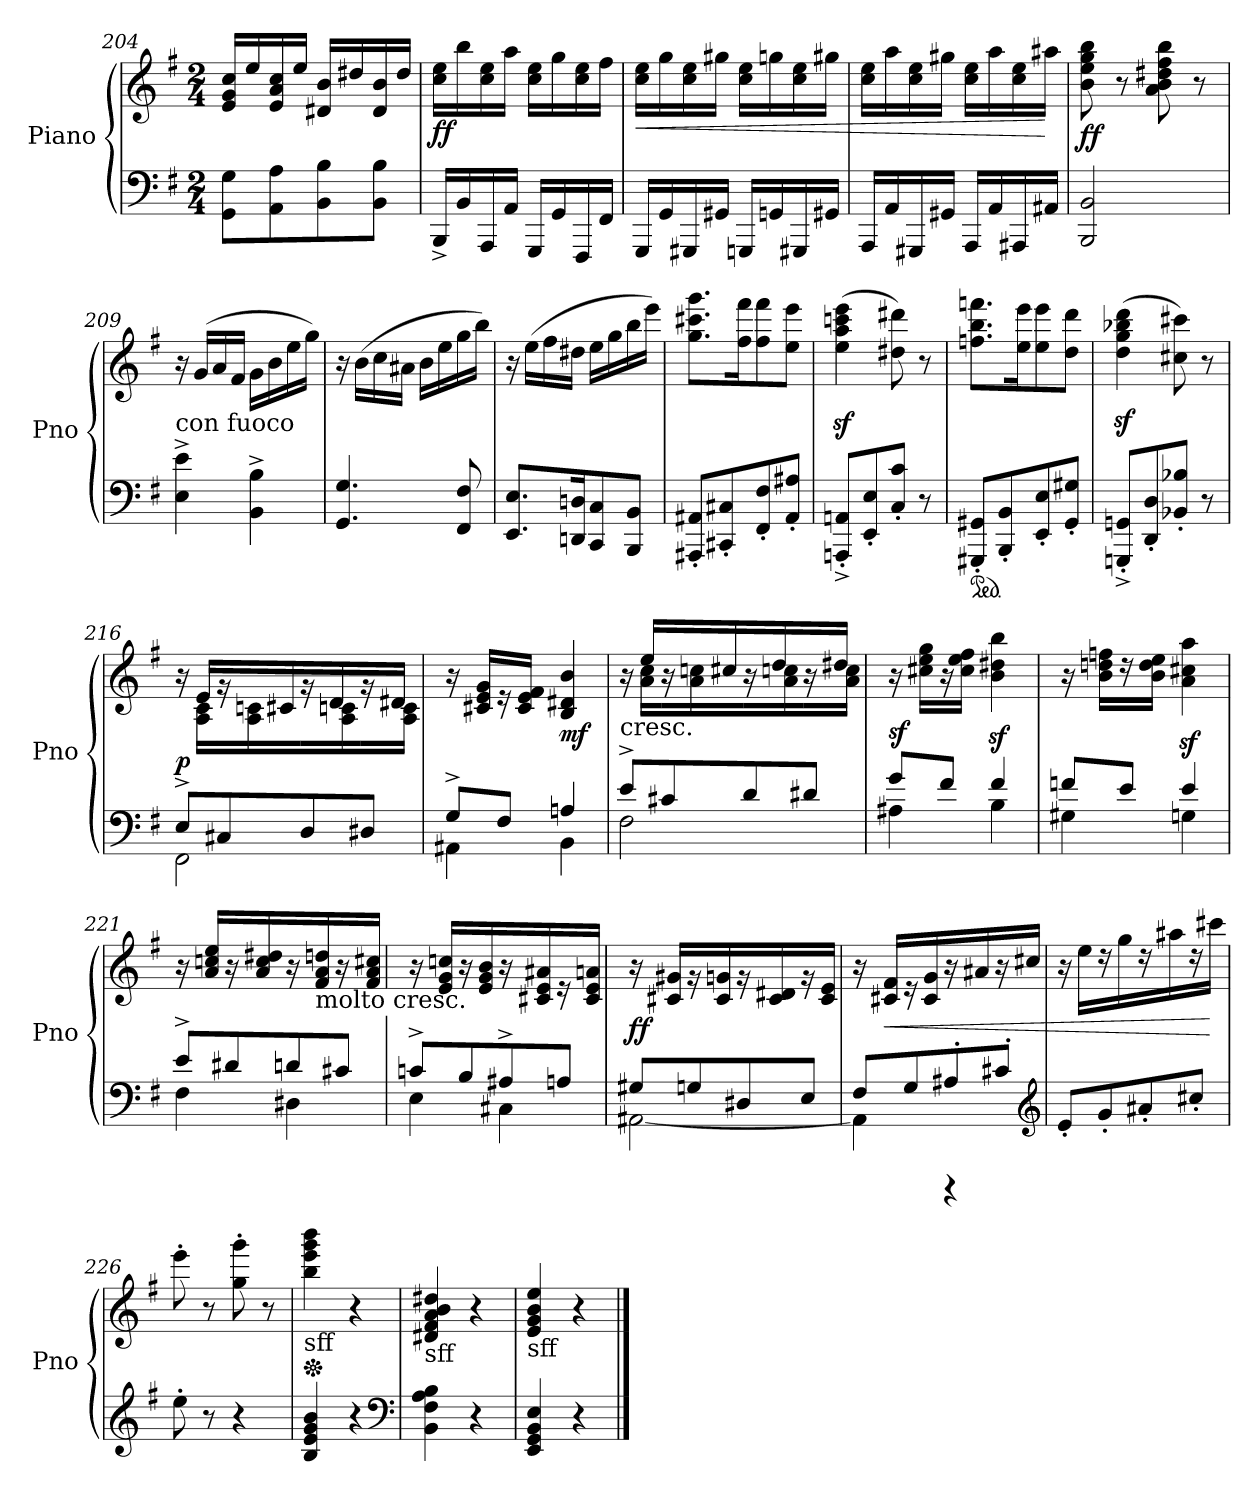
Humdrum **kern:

**kern	**kern	**dynam
*part1	*part1	*part1
*staff2	*staff1	*staff1/2
*I"Piano	*	*
*I'Pno	*	*
!!LO:LB:g=z
*clefF4	*clefG2	*
*k[f#]	*k[f#]	*
*G:	*G:	*
*M2/4	*M2/4	*
=204	=204	=204
8GG\ 8G\L	16e/ 16g/ 16cc/LL	.
.	16ee/	.
8AA\ 8A\	16e/ 16a/ 16cc/	.
.	16ee/JJ	.
8BB\ 8B\	16d#X/ 16b/LL	.
.	16dd#X/	.
8BB\ 8B\J	16d#/ 16b/	.
.	16dd#/JJ	.
=205	=205	=205
!	!	!LO:DY:b
16BBB^/LL	16cc\ 16ee\LL	ff
16BB/	16bb\	.
16AAA/	16cc\ 16ee\	.
16AA/JJ	16aa\JJ	.
16GGG/LL	16cc\ 16ee\LL	.
16GG/	16gg\	.
16FFF#/	16cc\ 16ee\	.
16FF#/JJ	16ff#\JJ	.
=206	=206	=206
!	!	!LO:HP:b
16GGG/LL	16cc\ 16ee\LL	<
16GG/	16gg\	.
16GGG#X/	16cc\ 16ee\	.
16GG#X/JJ	16gg#X\JJ	.
16GGGn/LL	16cc\ 16ee\LL	.
16GGn/	16ggn\	.
16GGG#X/	16cc\ 16ee\	.
16GG#X/JJ	16gg#X\JJ	.
=207	=207	=207
16AAA/LL	16cc\ 16ee\LL	.
16AA/	16aa\	.
16GGG#X/	16cc\ 16ee\	.
16GG#X/JJ	16gg#X\JJ	.
16AAA/LL	16cc\ 16ee\LL	.
16AA/	16aa\	.
16AAA#X/	16cc\ 16ee\	.
16AA#X/JJ	16aa#X\JJ	[
=208	=208	=208
!	!	!LO:DY:b
2BBB/ 2BB/	8b\ 8ee\ 8gg\ 8bb\	ff
.	8r	.
.	8a\ 8b\ 8dd#X\ 8ff#\ 8bb\	.
.	8r	.
!!LO:PB:g=z
=209	=209	=209
!	!LO:TX:b:t=con fuoco	!
4E\^ 4e\^	16r	.
.	(16g/LL	.
.	16a/	.
.	16f#/JJ	.
4BB\^ 4B\^	16g\LL	.
.	16b\	.
.	16ee\	.
.	16gg\JJ)	.
=210	=210	=210
4.GG/ 4.G/	16r	.
.	(16b\LL	.
.	16cc\	.
.	16a#X\JJ	.
.	16b\LL	.
.	16ee\	.
8FF#/ 8F#/	16gg\	.
.	16bb\JJ)	.
=211	=211	=211
8.EE/ 8.E/L	16r	.
.	(16ee\LL	.
.	16ff#\	.
16DDn/ 16Dn/K	16dd#X\JJ	.
8CC/ 8C/	16ee\LL	.
.	16gg\	.
8BBB/ 8BB/J	16bb\	.
.	16eee\JJ)	.
=212	=212	=212
8AAA#X/' 8AA#X/'L	8.gg\ 8.ccc#X\ 8.ggg\L	.
8CC#X/' 8C#X/'	.	.
.	16ff#\ 16fff#\K	.
8FF#/' 8F#/'	8ff#\ 8fff#\	.
8AA#/' 8A#X/'J	8ee\ 8eee\J	.
=213	=213	=213
8AAAn/'^ 8AAn/'^L	(4ee\z< 4aa\z< 4cccn\z< 4eee\z<	.
8EE/' 8E/'	.	.
8C/' 8c/'J	8dd#X\ 8ddd#X\)	.
8r	8r	.
=214	=214	=214
*ped	*	*
8GGG#X/' 8GG#X/'L	8.ffn\ 8.bb\ 8.fffn\L	.
8BBB/' 8BB/'	.	.
.	16ee\ 16eee\K	.
8EE/' 8E/'	8ee\ 8eee\	.
8GG#/' 8G#X/'J	8dd\ 8ddd\J	.
=215	=215	=215
8GGGn/'^ 8GGn/'^L	(4dd\z< 4gg\z< 4bb-X\z< 4ddd\z<	.
8DD/' 8D/'	.	.
8BB-X/' 8B-X/'J	8cc#X\ 8ccc#X\)	.
8r	8r	.
=216	=216	=216
*^	*^	*
!	!	!	!	!LO:DY:b
8E^/L	2FF#\	16r	16ryy	p
.	.	16e/LL	16A\ 16c\LL	.
8C#X/	.	16rg	16ryy	.
.	.	16c#X/	16A\ 16cn\	.
8D/	.	16rg	16ryy	.
.	.	16d/	16A\ 16cn\	.
8D#X/J	.	16rg	16ryy	.
.	.	16d#X/JJ	16A\ 16c\JJ	.
*	*	*v	*v	*
!!LO:LB:g=z
=217	=217	=217	=217
8G^/L	4AA#X\	16r	.
.	.	16c#X/ 16e/ 16g/LL	.
8F#/J	.	16r	.
.	.	16c#/ 16e/ 16f#/JJ	.
!	!	!	!LO:DY:b
4An/	4BB\	4B/ 4d#X/ 4b/	mf
=218	=218	=218	=218
*	*	*^	*
!	!	!LO:TX:b:t=cresc.	!	!
8e^/L	2F#\	16r	16ryy	.
.	.	16ee/LL	16a\ 16cc\LL	.
8c#X/	.	16r	16ryy	.
.	.	16cc#X/	16a\ 16ccn\	.
8d/	.	16r	16ryy	.
.	.	16dd/	16a\ 16ccn\	.
8d#X/J	.	16r	16ryy	.
.	.	16dd#X/JJ	16a\ 16cc\JJ	.
=219	=219	=219	=219	=219
!	!	!	!	!LO:DY:a=2
*	*	*v	*v	*
8g/L	4A#X\	16r	sf
.	.	16cc#X\ 16ee\ 16gg\LL	.
8f#/J	.	16r	.
.	.	16cc#\ 16ee\ 16ff#\JJ	.
4f#/	4B\	4b\z< 4dd#X\z< 4bb\z<	.
=220	=220	=220	=220
8fn/L	4G#X\	16r	.
.	.	16b\ 16ddn\ 16ffn\LL	.
8e/J	.	16r	.
.	.	16b\ 16dd\ 16ee\JJ	.
4e/	4Gn\	4a\z< 4cc#X\z< 4aa\z<	.
=221	=221	=221	=221
8e^/L	4F#\	16r	.
.	.	16a/ 16ccn/ 16ee/LL	.
8d#X/	.	16r	.
.	.	16a/ 16cc/ 16dd#X/	.
8dn/	4D#X\	16r	.
!	!	!LO:TX:b:t=molto cresc.	!
.	.	16f#/ 16a/ 16ddn/	.
8c#X/J	.	16r	.
.	.	16f#/ 16a/ 16cc#X/JJ	.
=222	=222	=222	=222
8cn^/L	4E\	16r	.
.	.	16e/ 16g/ 16ccn/LL	.
8B/	.	16r	.
.	.	16e/ 16g/ 16b/	.
8A#X^/	4C#X\	16r	.
.	.	16c#X/ 16e/ 16a#X/	.
8An/J	.	16r	.
.	.	16c#/ 16e/ 16an/JJ	.
!!LO:LB:g=z
=223	=223	=223	=223
!	!	!	!LO:DY:b
8G#X/L	[2AA#X\	16r	ff
.	.	16c#X/ 16g#X/LL	.
8Gn/	.	16rg	.
.	.	16c#/ 16gn/	.
8D#X/	.	16rg	.
.	.	16c#/ 16d#X/	.
8E/J	.	16rg	.
.	.	16c#/ 16e/JJ	.
=224	=224	=224	=224
8F#/L	4AA#\]	16r	.
!	!	!	!LO:HP:b
.	.	16c#X/ 16f#/LL	<
8G/	.	16r	.
.	.	16c#/ 16g/	.
8A#X'/	4rBBBB	16r	.
.	.	16a#X/	.
8c#X'/J	.	16r	.
.	.	16cc#X/JJ	.
*v	*v	*	*
*clefG2	*	*
=225	=225	=225
8e'/L	16r	.
.	16ee\LL	.
8g'/	16rdd	.
.	16gg\	.
8a#X'/	16rdd	.
.	16aa#X\	.
8cc#X'/J	16rdd	.
.	16ccc#X\JJ	[
=226	=226	=226
8ee'\	8eee'\	.
8r	8r	.
4r	8gg\' 8ggg\'	.
.	8r	.
=227	=227	=227
*	*Xped	*
!	!LO:TX:b:t=sff	!
4B/ 4e/ 4g/ 4b/	4bb\ 4eee\ 4ggg\ 4bbb\	.
4r	4r	.
*clefF4	*	*
=228	=228	=228
!	!LO:TX:b:t=sff	!
4BB\ 4F#\ 4A\ 4B\	4d#X/ 4f#/ 4a/ 4b/ 4dd#X/	.
4r	4r	.
!!LO:PB:g=z
=229	=229	=229
!	!LO:TX:b:t=sff	!
4EE/ 4GG/ 4BB/ 4E/	4e/ 4g/ 4b/ 4ee/	.
4r	4r	.
==	==	==
*-	*-	*-
